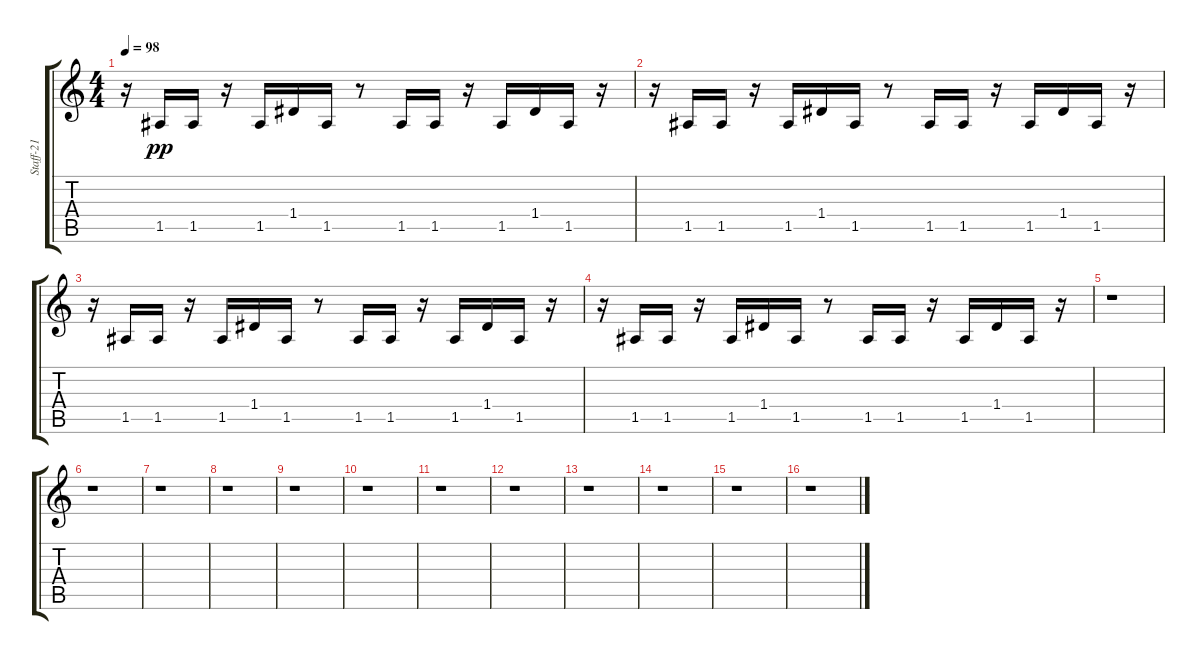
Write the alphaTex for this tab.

\track ("Staff-21" "Staff-21") {instrument acousticguitarsteel}
\staff {score tabs}
\tuning (E4 B3 G3 D3 A2 E2) {hide}
\ts (4 4)
\tempo 98
\clef g2
\ks c
r.16{dy pp} 1.5.16{volume 16} 1.5.16 r.16 1.5.16 1.4.16 1.5.16 r.8 1.5.16 1.5.16 r.16 1.5.16 1.4.16 1.5.16 r.16 |
r.16 1.5.16{volume 16} 1.5.16{volume 16} r.16 1.5.16{volume 15} 1.4.16{volume 15} 1.5.16{volume 15} r.8 1.5.16{volume 14} 1.5.16{volume 14} r.16 1.5.16{volume 14} 1.4.16{volume 14} 1.5.16{volume 14} r.16 |
r.16 1.5.16{volume 13} 1.5.16{volume 13} r.16 1.5.16{volume 13} 1.4.16{volume 12} 1.5.16{volume 12} r.8 1.5.16{volume 12} 1.5.16{volume 12} r.16 1.5.16{volume 11} 1.4.16{volume 11} 1.5.16{volume 11} r.16 |
r.16 1.5.16{volume 10} 1.5.16{volume 10} r.16 1.5.16{volume 10} 1.4.16{volume 10} 1.5.16{volume 10} r.8 1.5.16{volume 9} 1.5.16{volume 9} r.16 1.5.16{volume 9} 1.4.16{volume 8} 1.5.16{volume 8} r.16 |
r.1 |
r.1 |
r.1 |
r.1 |
r.1 |
r.1 |
r.1 |
r.1 |
r.1 |
r.1 |
r.1 |
r.1
